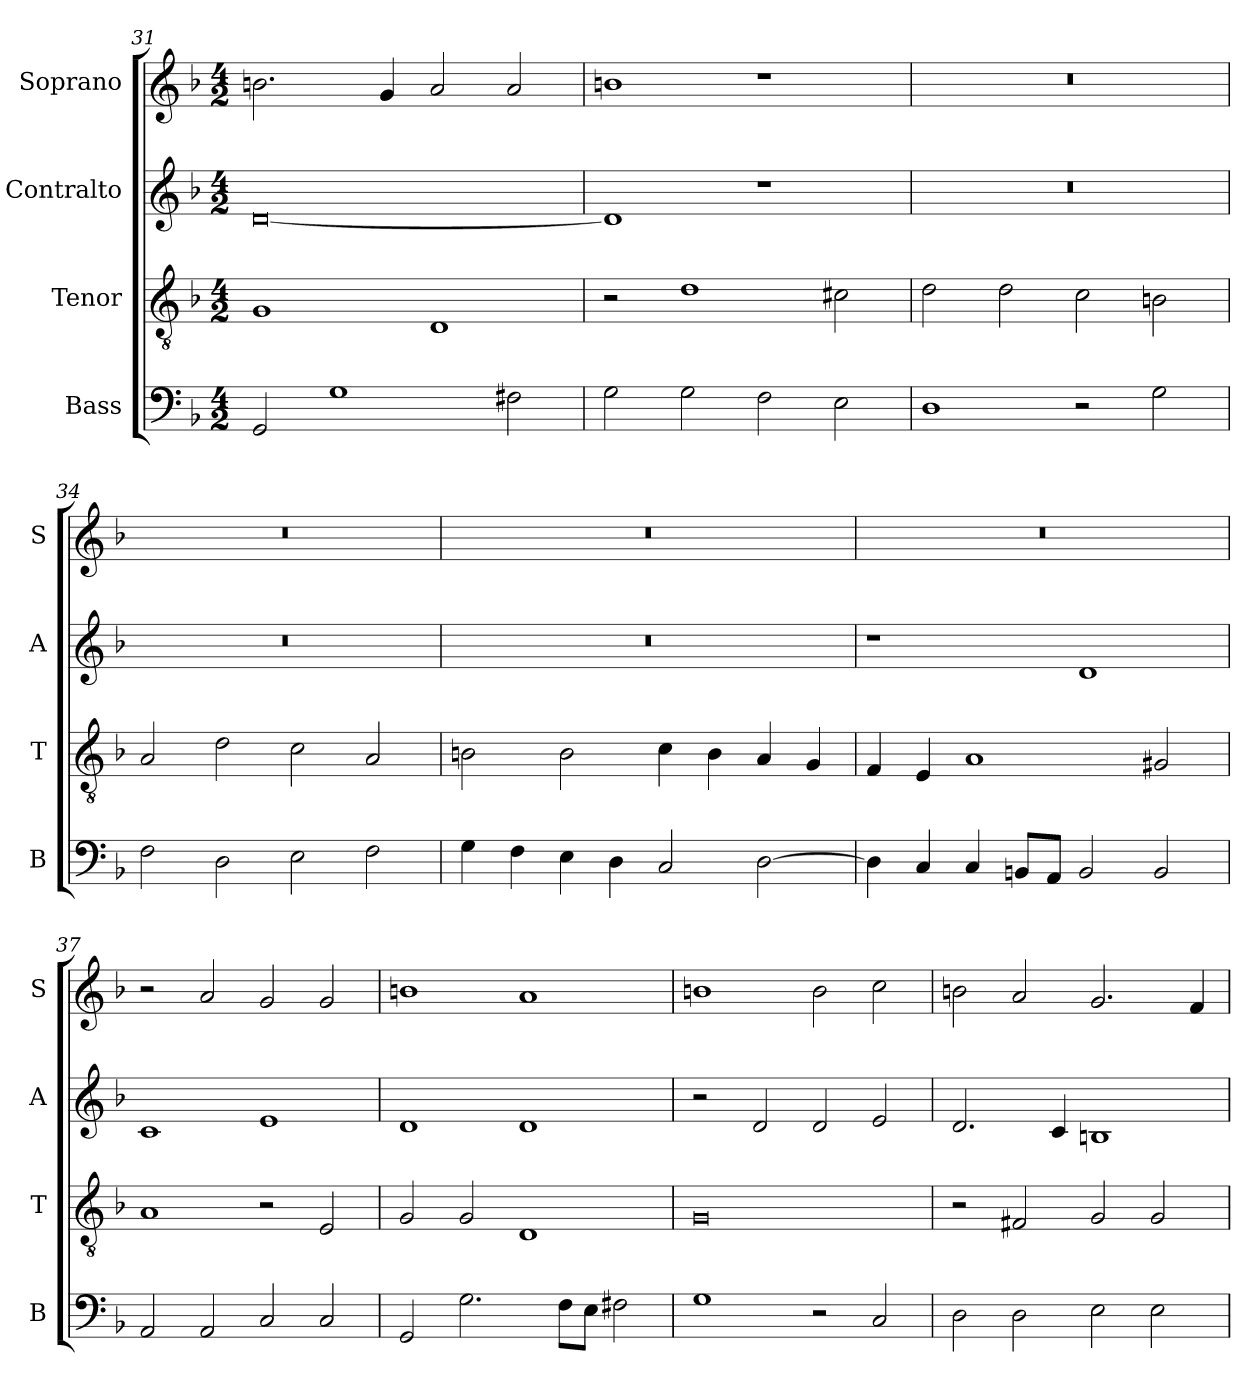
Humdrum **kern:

**kern	**kern	**kern	**kern
*part4	*part3	*part2	*part1
*staff4	*staff3	*staff2	*staff1
*I"Bass	*I"Tenor	*I"Contralto	*I"Soprano
*I'B	*I'T	*I'A	*I'S
*clefF4	*clefGv2	*clefG2	*clefG2
*k[b-]	*k[b-]	*k[b-]	*k[b-]
*M4/2	*M4/2	*M4/2	*M4/2
=31	=31	=31	=31
2GG	1G	[0d	2.bn
1G	.	.	.
.	.	.	4g
.	1D	.	2a
2F#X	.	.	2a
=32	=32	=32	=32
2G	2r	1d]	1bn
2G	1d	.	.
2F	.	1r	1r
2E	2c#X	.	.
=33	=33	=33	=33
1D	2d	0r	0r
.	2d	.	.
2r	2c	.	.
2G	2Bn	.	.
=34	=34	=34	=34
2F	2A	0r	0r
2D	2d	.	.
2E	2c	.	.
2F	2A	.	.
=35	=35	=35	=35
4G	2Bn	0r	0r
4F	.	.	.
4E	2B	.	.
4D	.	.	.
2C	4c	.	.
.	4B	.	.
[2D	4A	.	.
.	4G	.	.
=36	=36	=36	=36
4D]	4F	1r	0r
4C	4E	.	.
4C	1A	.	.
8BBn/L	.	.	.
8AA/J	.	.	.
2BB	.	1d	.
2BB	2G#X	.	.
=37	=37	=37	=37
2AA	1A	1c	2r
2AA	.	.	2a
2C	2r	1e	2g
2C	2E	.	2g
=38	=38	=38	=38
2GG	2G	1d	1bn
2.G	2G	.	.
.	1D	1d	1a
8F\L	.	.	.
8E\J	.	.	.
2F#X	.	.	.
=39	=39	=39	=39
1G	0G	2r	1bn
.	.	2d	.
2r	.	2d	2b
2C	.	2e	2cc
=40	=40	=40	=40
2D	2r	2.d	2bn
2D	2F#X	.	2a
.	.	4c	.
2E	2G	1Bn	2.g
2E	2G	.	.
.	.	.	4f
=	=	=	=
*-	*-	*-	*-
